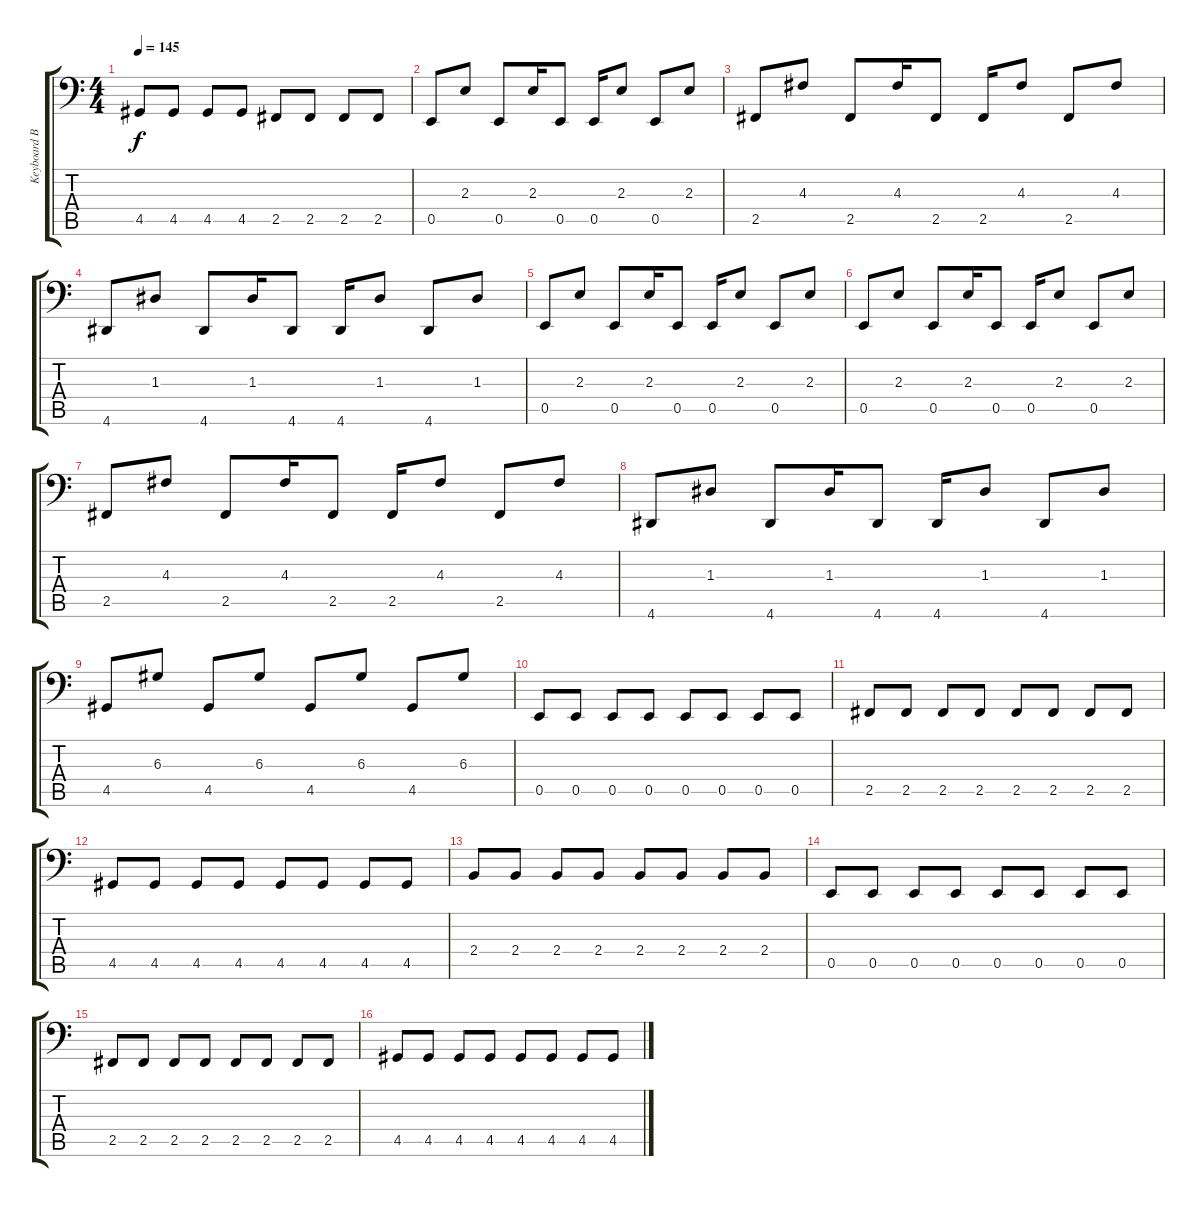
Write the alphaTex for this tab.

\track ("Keyboard Bass Synth" "Keyboard B") {instrument synthbass1}
\staff {score tabs}
\tuning (C3 G2 D2 A1 E1 B0) {hide}
\ts (4 4)
\tempo 145
\clef f4
\ks c
4.5.8{dy f} 4.5.8 4.5.8 4.5.8 2.5.8 2.5.8 2.5.8 2.5.8 |
0.5.8 2.3.8 0.5.8 2.3.16 0.5.8 0.5.16 2.3.8 0.5.8 2.3.8 |
2.5.8 4.3.8 2.5.8 4.3.16 2.5.8 2.5.16 4.3.8 2.5.8 4.3.8 |
4.6.8 1.3.8 4.6.8 1.3.16 4.6.8 4.6.16 1.3.8 4.6.8 1.3.8 |
0.5.8 2.3.8 0.5.8 2.3.16 0.5.8 0.5.16 2.3.8 0.5.8 2.3.8 |
0.5.8 2.3.8 0.5.8 2.3.16 0.5.8 0.5.16 2.3.8 0.5.8 2.3.8 |
2.5.8 4.3.8 2.5.8 4.3.16 2.5.8 2.5.16 4.3.8 2.5.8 4.3.8 |
4.6.8 1.3.8 4.6.8 1.3.16 4.6.8 4.6.16 1.3.8 4.6.8 1.3.8 |
4.5.8 6.3.8 4.5.8 6.3.8 4.5.8 6.3.8 4.5.8 6.3.8 |
0.5.8 0.5.8 0.5.8 0.5.8 0.5.8 0.5.8 0.5.8 0.5.8 |
2.5.8 2.5.8 2.5.8 2.5.8 2.5.8 2.5.8 2.5.8 2.5.8 |
4.5.8 4.5.8 4.5.8 4.5.8 4.5.8 4.5.8 4.5.8 4.5.8 |
2.4.8 2.4.8 2.4.8 2.4.8 2.4.8 2.4.8 2.4.8 2.4.8 |
0.5.8 0.5.8 0.5.8 0.5.8 0.5.8 0.5.8 0.5.8 0.5.8 |
2.5.8 2.5.8 2.5.8 2.5.8 2.5.8 2.5.8 2.5.8 2.5.8 |
4.5.8 4.5.8 4.5.8 4.5.8 4.5.8 4.5.8 4.5.8 4.5.8
